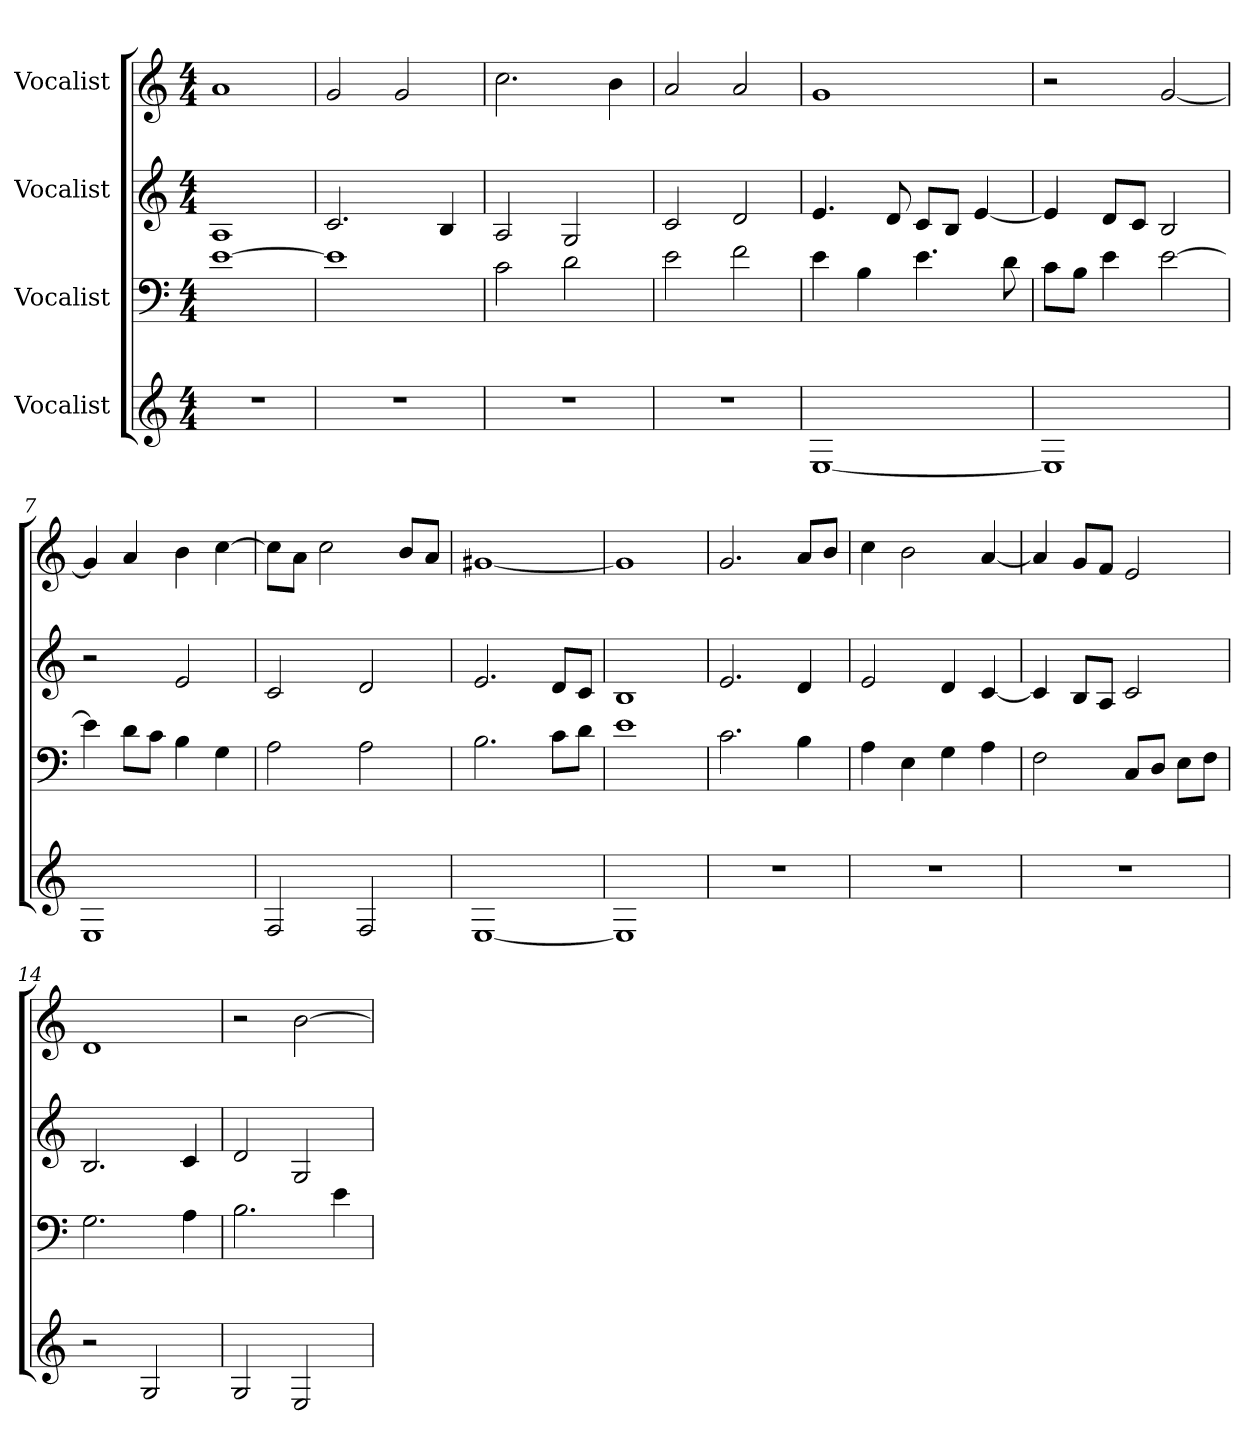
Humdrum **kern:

**kern	**kern	**kern	**kern
*part4	*part3	*part2	*part1
*staff4	*staff3	*staff2	*staff1
*I"Vocalist	*I"Vocalist	*I"Vocalist	*I"Vocalist
*M4/4	*M4/4	*M4/4	*M4/4
*MM132	*MM132	*MM132	*MM132
=1	=1	=1	=1
1r	[1e	1A	1a
=2	=2	=2	=2
1r	1e]	2.c	2g
.	.	.	2g
.	.	4B	.
=3	=3	=3	=3
1r	2c	2A	2.cc
.	2d	2G	.
.	.	.	4b
=4	=4	=4	=4
1r	2e	2c	2a
.	2f	2d	2a
=5	=5	=5	=5
[1E	4e	4.e	1g
.	4B	.	.
.	.	8d	.
.	4.e	8cL	.
.	.	8BJ	.
.	.	[4e	.
.	8d	.	.
=6	=6	=6	=6
1E]	8cL	4e]	2r
.	8BJ	.	.
.	4e	8dL	.
.	.	8cJ	.
.	[2e	2B	[2g
=7	=7	=7	=7
1E	4e]	2r	4g]
.	8dL	.	4a
.	8cJ	.	.
.	4B	2e	4b
.	4G	.	[4cc
=8	=8	=8	=8
2F	2A	2c	8ccL]
.	.	.	8aJ
.	.	.	2cc
2F	2A	2d	.
.	.	.	8bL
.	.	.	8aJ
=9	=9	=9	=9
[1E	2.B	2.e	[1g#X
.	8cL	8dL	.
.	8dJ	8cJ	.
=10	=10	=10	=10
1E]	1e	1B	1g#]
=11	=11	=11	=11
1r	2.c	2.e	2.g
.	4B	4d	8aL
.	.	.	8bJ
=12	=12	=12	=12
1r	4A	2e	4cc
.	4E	.	2b
.	4G	4d	.
.	4A	[4c	[4a
=13	=13	=13	=13
1r	2F	4c]	4a]
.	.	8BL	8gL
.	.	8AJ	8fJ
.	8CL	2c	2e
.	8DJ	.	.
.	8EL	.	.
.	8FJ	.	.
=14	=14	=14	=14
2r	2.G	2.B	1d
2G	.	.	.
.	4A	4c	.
=15	=15	=15	=15
2G	2.B	2d	2r
2E	.	2G	[2b
.	4e	.	.
=	=	=	=
*-	*-	*-	*-
